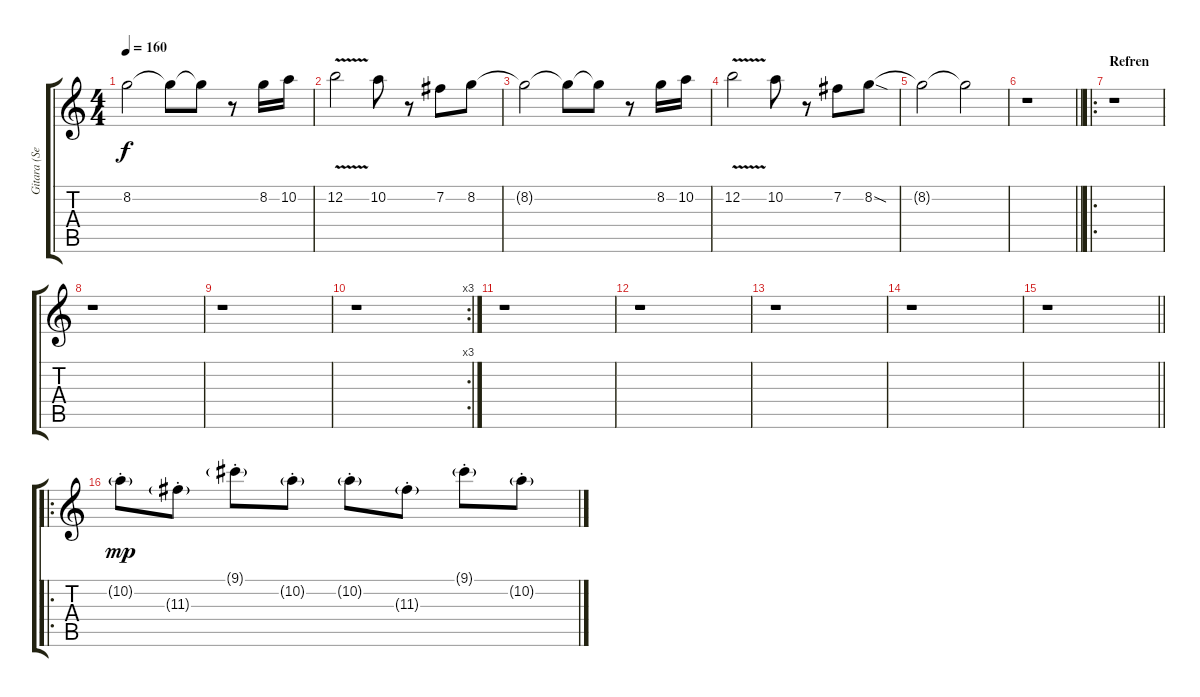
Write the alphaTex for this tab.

\track ("Gitara (Sead Lipovaca)" "Gitara (Se") {instrument overdrivenguitar}
\staff {score tabs}
\tuning (E4 B3 G3 D3 A2 E2) {hide}
\ts (4 4)
\tempo 160
\clef g2
\ks c
8.2{t}.2{dy f} 8.2{t}.8 8.2{t}.8 r.8 8.2.16 10.2.16 |
12.2{v}.2 10.2.8 r.8 7.2.8 8.2.8 |
8.2{t}.2 8.2{t}.8 8.2{t}.8 r.8 8.2.16 10.2.16 |
12.2{v}.2 10.2.8 r.8 7.2.8 8.2{sod}.8 |
8.2{t}.2 8.2{t}.2 |
\barLineRight lightlight
r.1 |
\ro
\section ("" "Refren")
r.1 |
r.1 |
r.1 |
\rc 3
r.1 |
r.1 |
r.1 |
r.1 |
r.1 |
\barLineRight lightlight
r.1 |
\ro
10.2{g st}.8{dy mp volume 12 balance 11} 11.3{g st}.8 9.1{g st}.8 10.2{g st}.8 10.2{g st}.8 11.3{g st}.8 9.1{g st}.8 10.2{g st}.8
